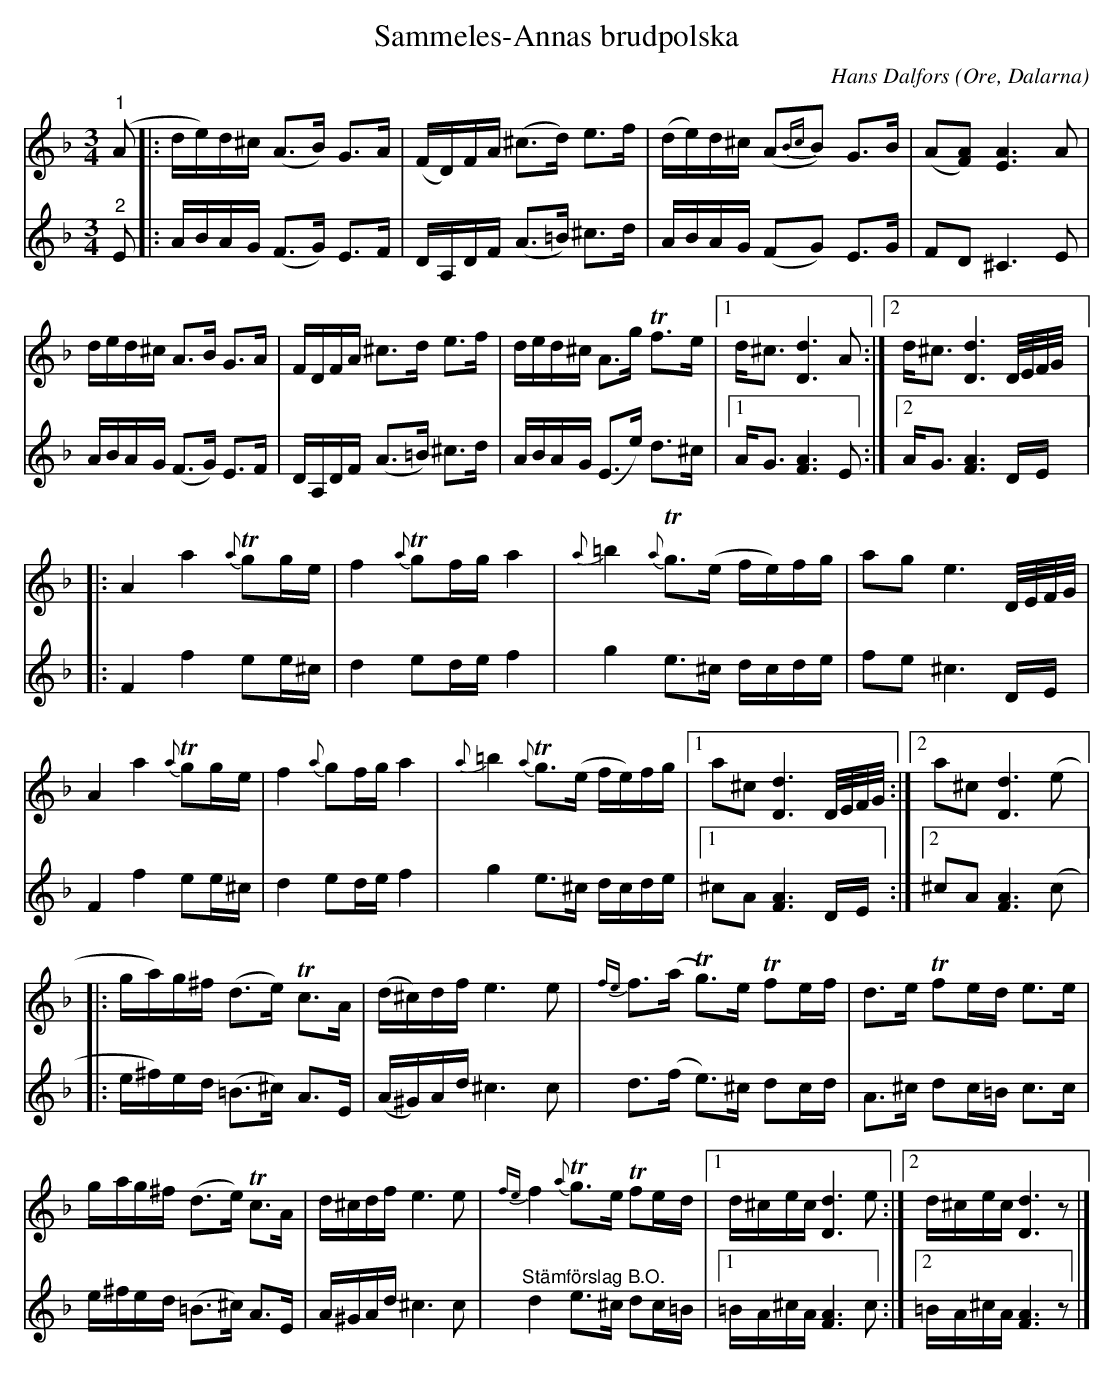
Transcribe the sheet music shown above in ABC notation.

X:1
T:Sammeles-Annas brudpolska
C:Hans Dalfors
O:Ore, Dalarna
L:1/16
M:3/4
K:Dm
V:1
"^1" (A2 |: de)d^c (A2>B2) G2>A2 | (FD)FA (^c2>d2) e2>f2 | (de)d^c (A2{Bc}B2) G2>B2 | (A2[FA]2) [EA]6 A2 |
ded^c A2>B2 G2>A2 | FDFA ^c2>d2 e2>f2 | ded^c A2>g2T f2>e2 |1 d2<^c2 [Dd]6 A2 :|2 d2<^c2 [Dd]6 D/E/F/G/ |:
A4 a4{a}T g2ge | f4{a}T g2fg a4 |{a} =b4{a}T g2>(e2 fe)fg | a2g2 e6 D/E/F/G/ |
A4 a4{a}T g2ge | f4{a} g2fg a4 |{a} =b4{a}T g2>(e2 fe)fg |1 a2^c2 [Dd]6 D/E/F/G/ :|2 a2^c2 [Dd]6 (e2 |:
ga)g^f (d2>e2)T c2>A2 | (d^c)df e6 e2 |{fe} f2>(a2T g2>)e2T f2ef | d2>e2T f2ed e2>e2 |
gag^f (d2>e2)T c2>A2 | d^cdf e6 e2 |{fe} f4{a}T g2>e2T f2ed |1 d^cec [Dd]6 e2 :|2 d^cec [Dd]6 z2 |]
V:2
"^2" E2 |: ABAG (F2>G2) E2>F2 | DA,DF (A2>=B2) ^c2>d2 | ABAG (F2G2) E2>G2 | F2D2 ^C6 E2 |
ABAG (F2>G2) E2>F2 | DA,DF (A2>=B2) ^c2>d2 | ABAG (E2>e2) d2>^c2 |1 A2<G2 [FA]6 E2 :|2 A2<G2 [FA]6 DE |:
F4 f4 e2e^c | d4 e2de f4 | g4 e2>^c2 dcde | f2e2 ^c6 DE |
F4 f4 e2e^c | d4 e2de f4 | g4 e2>^c2 dcde |1 ^c2A2 [FA]6 DE :|2 ^c2A2 [FA]6 (c2 |:
e^f)ed (=B2>^c2) A2>E2 | (A^G)Ad ^c6 c2 | d2>(f2 e2>)^c2 d2cd | A2>^c2 d2c=B c2>c2 |
e^fed (=B2>^c2) A2>E2 | A^GAd ^c6 c2 | "^Stämförslag B.O." d4 e2>^c2 d2c=B |1 =BA^cA [FA]6 c2 :|2 =BA^cA [FA]6 z2 |]
